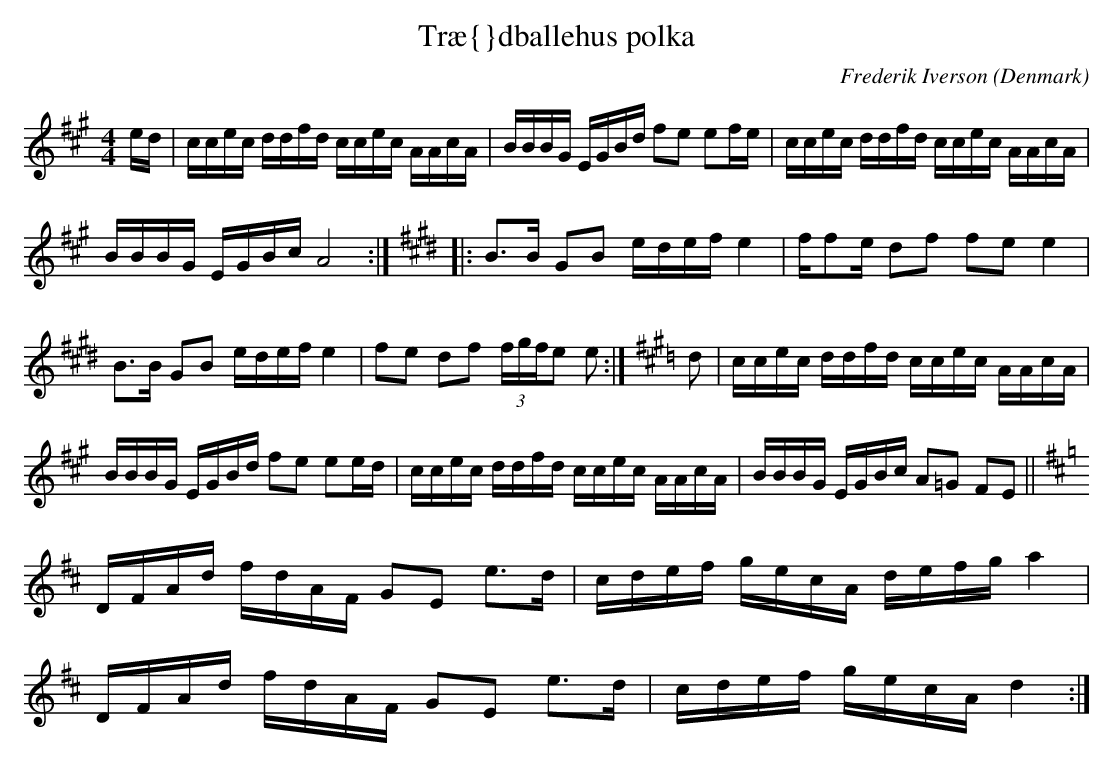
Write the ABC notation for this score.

X:1
T:Tr\ae{}dballehus polka
O:Denmark
M:4/4
L:1/16
C:Frederik Iverson
K:A
ed|\
ccec ddfd ccec AAcA | BBBG EGBd f2e2 e2fe |\
ccec ddfd ccec AAcA |
BBBG EGBc A8 :| \
K:E
|:B3B G2B2 edef e4 | ff2e d2f2 f2e2 e4 |
B3B G2B2 edef e4 | f2e2 d2f2 (3fgfe2 e2 :|\
K:A
d2 |\
ccec ddfd ccec AAcA |
BBBG EGBd f2e2 e2ed |\
ccec ddfd ccec AAcA | BBBG EGBc A2=G2 F2E2 ||
K:D
DFAd fdAF G2E2 e3d | cdef gecA defg a4 |
DFAd fdAF G2E2 e3d | cdef gecA d4 :|
